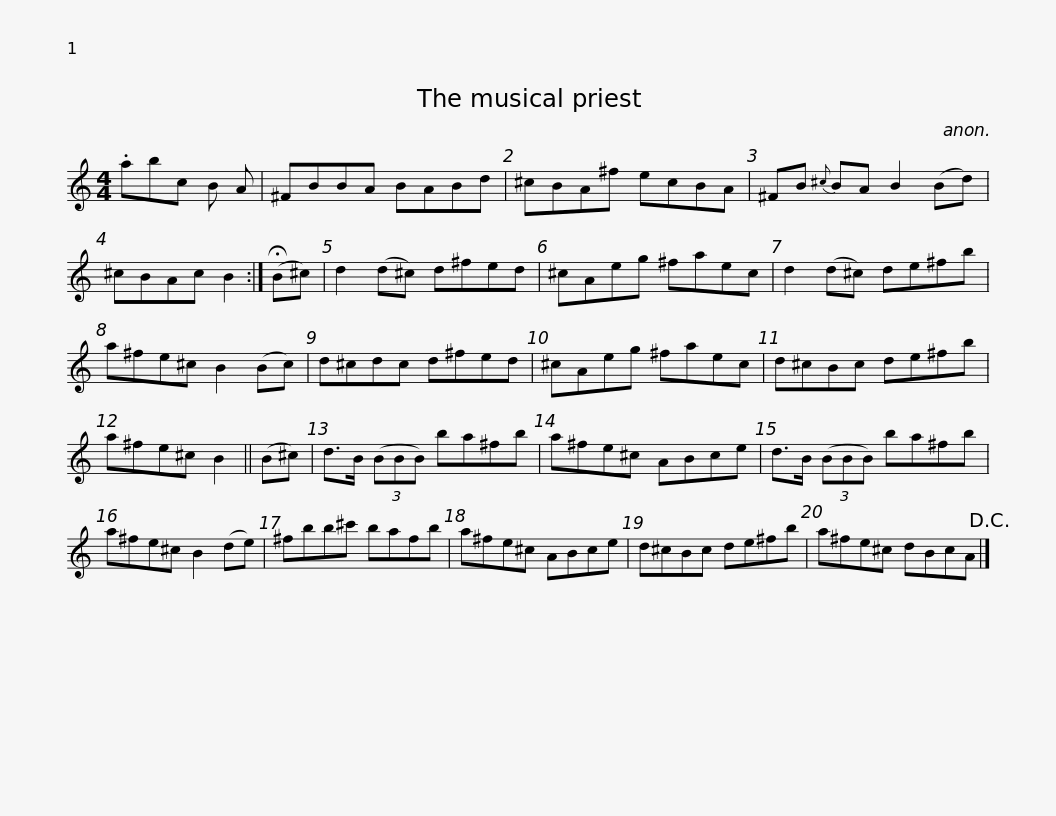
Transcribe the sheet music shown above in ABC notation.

X:1
L:1/8
M:4/4
I:linebreak $
K:C
V:1 treble
V:1
 .abc B A | ^FBBA BABd | ^cBA^f ecBA | ^FB{^c} BA B2 (Bd) | ^cBAc B2 :| %5
 (!fermata!B^c) | d2 (d^c) d^fed |$ ^cAeg ^faec | d2 (d^c) de^fb | a^fe^c B2 (Bc) | %10
 d^cdc d^fed | ^cAeg ^faec | d^cBc de^fb |$ a^fe^c B2 || (B^c) | %15
 d>B (3(BBB) ba^fb | a^fe^c ABce | d>B (3(BBB) ba^fb | a^fe^c B2 (de) |$ ^fbb^c' bafb | %20
 a^fe^c ABce | d^cBc de^fb | a^fe^c dBcA!D.C.! |] %23
